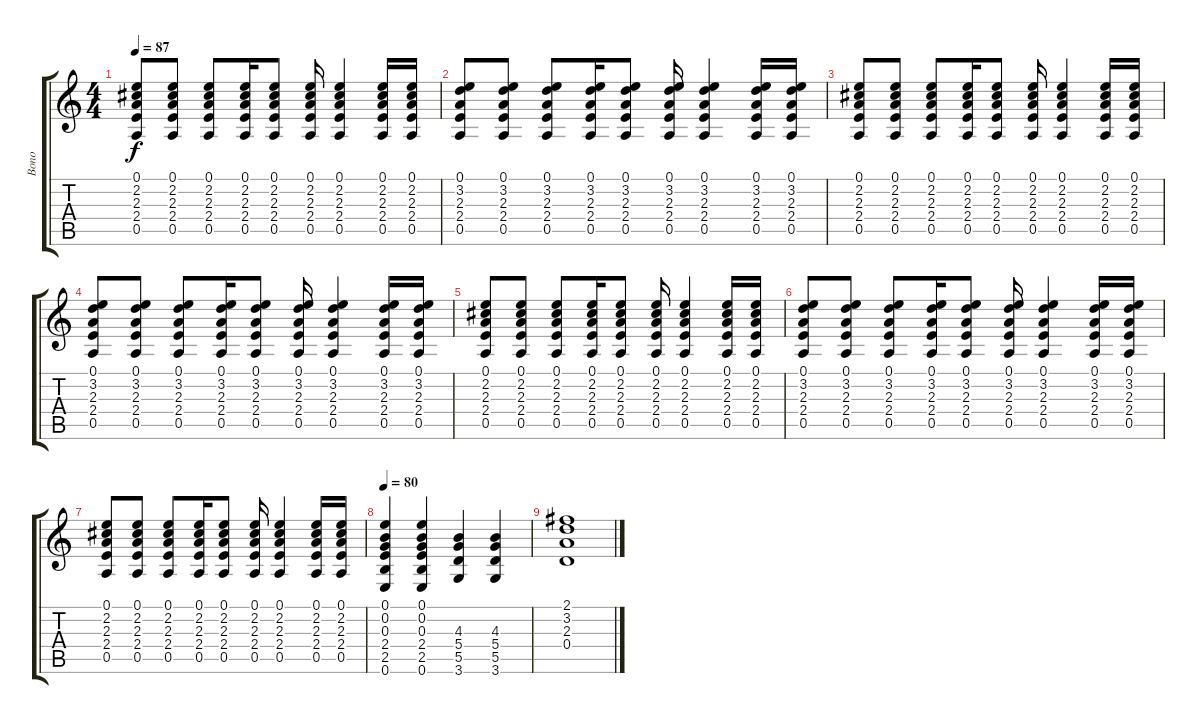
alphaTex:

\track ("Bono" "Bono") {instrument acousticguitarsteel}
\staff {score tabs}
\tuning (E4 B3 G3 D3 A2 E2) {hide}
\ts (4 4)
\tempo 87
\clef g2
\ks c
(0.1 2.2 2.3 2.4 0.5).8{dy f} (0.1 2.2 2.3 2.4 0.5).8 (0.1 2.2 2.3 2.4 0.5).8 (0.1 2.2 2.3 2.4 0.5).16 (0.1 2.2 2.3 2.4 0.5).8 (0.1 2.2 2.3 2.4 0.5).16 (0.1 2.2 2.3 2.4 0.5).4 (0.1 2.2 2.3 2.4 0.5).16 (0.1 2.2 2.3 2.4 0.5).16 |
(0.1 3.2 2.3 2.4 0.5).8 (0.1 3.2 2.3 2.4 0.5).8 (0.1 3.2 2.3 2.4 0.5).8 (0.1 3.2 2.3 2.4 0.5).16 (0.1 3.2 2.3 2.4 0.5).8 (0.1 3.2 2.3 2.4 0.5).16 (0.1 3.2 2.3 2.4 0.5).4 (0.1 3.2 2.3 2.4 0.5).16 (0.1 3.2 2.3 2.4 0.5).16 |
(0.1 2.2 2.3 2.4 0.5).8 (0.1 2.2 2.3 2.4 0.5).8 (0.1 2.2 2.3 2.4 0.5).8 (0.1 2.2 2.3 2.4 0.5).16 (0.1 2.2 2.3 2.4 0.5).8 (0.1 2.2 2.3 2.4 0.5).16 (0.1 2.2 2.3 2.4 0.5).4 (0.1 2.2 2.3 2.4 0.5).16 (0.1 2.2 2.3 2.4 0.5).16 |
(0.1 3.2 2.3 2.4 0.5).8 (0.1 3.2 2.3 2.4 0.5).8 (0.1 3.2 2.3 2.4 0.5).8 (0.1 3.2 2.3 2.4 0.5).16 (0.1 3.2 2.3 2.4 0.5).8 (0.1 3.2 2.3 2.4 0.5).16 (0.1 3.2 2.3 2.4 0.5).4 (0.1 3.2 2.3 2.4 0.5).16 (0.1 3.2 2.3 2.4 0.5).16 |
(0.1 2.2 2.3 2.4 0.5).8 (0.1 2.2 2.3 2.4 0.5).8 (0.1 2.2 2.3 2.4 0.5).8 (0.1 2.2 2.3 2.4 0.5).16 (0.1 2.2 2.3 2.4 0.5).8 (0.1 2.2 2.3 2.4 0.5).16 (0.1 2.2 2.3 2.4 0.5).4 (0.1 2.2 2.3 2.4 0.5).16 (0.1 2.2 2.3 2.4 0.5).16 |
(0.1 3.2 2.3 2.4 0.5).8 (0.1 3.2 2.3 2.4 0.5).8 (0.1 3.2 2.3 2.4 0.5).8 (0.1 3.2 2.3 2.4 0.5).16 (0.1 3.2 2.3 2.4 0.5).8 (0.1 3.2 2.3 2.4 0.5).16 (0.1 3.2 2.3 2.4 0.5).4 (0.1 3.2 2.3 2.4 0.5).16 (0.1 3.2 2.3 2.4 0.5).16 |
(0.1 2.2 2.3 2.4 0.5).8 (0.1 2.2 2.3 2.4 0.5).8 (0.1 2.2 2.3 2.4 0.5).8 (0.1 2.2 2.3 2.4 0.5).16 (0.1 2.2 2.3 2.4 0.5).8 (0.1 2.2 2.3 2.4 0.5).16 (0.1 2.2 2.3 2.4 0.5).4 (0.1 2.2 2.3 2.4 0.5).16 (0.1 2.2 2.3 2.4 0.5).16 |
\tempo 80
(0.1 0.2 0.3 2.4 2.5 0.6).4 (0.1 0.2 0.3 2.4 2.5 0.6).4 (4.3 5.4 5.5 3.6).4 (4.3 5.4 5.5 3.6).4 |
(2.1 3.2 2.3 0.4).1
